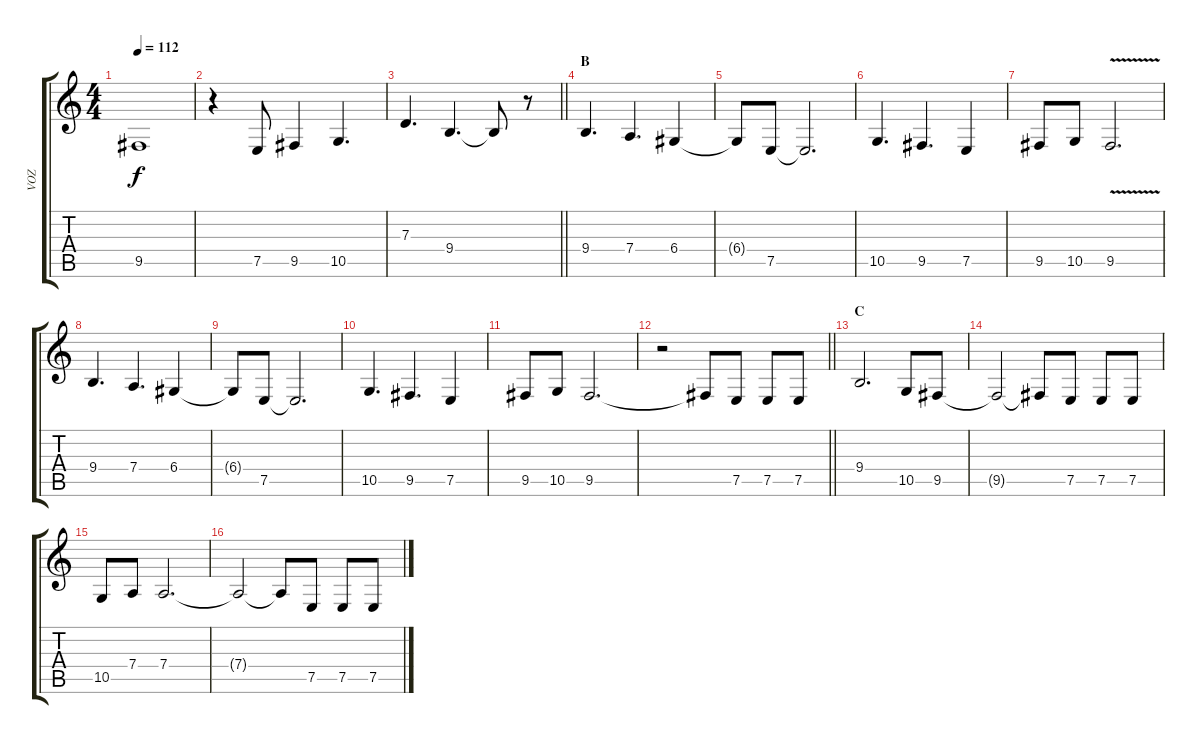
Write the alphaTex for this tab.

\track ("VOZ" "VOZ") {instrument flute}
\staff {score tabs}
\tuning (E4 B3 G3 D3 A2 E2) {hide}
\ts (4 4)
\tempo 112
\clef g2
\ks c
9.5{t}.1{dy f} |
r.4 7.5.8 9.5.4 10.5.4{d} |
\barLineRight lightlight
7.3.4{d} 9.4.4{d} 9.4{t}.8 r.8 |
\section ("" "B")
9.4.4{d} 7.4.4{d} 6.4.4 |
6.4{t}.8 7.5.8 7.5{t}.2{d} |
10.5.4{d} 9.5.4{d} 7.5.4 |
9.5.8 10.5.8 9.5{v}.2{d} |
9.4.4{d} 7.4.4{d} 6.4.4 |
6.4{t}.8 7.5.8 7.5{t}.2{d} |
10.5.4{d} 9.5.4{d} 7.5.4 |
9.5.8 10.5.8 9.5.2{d} |
\barLineRight lightlight
r.2 9.5{t}.8 7.5.8 7.5.8 7.5.8 |
\section ("" "C")
9.4.2{d} 10.5.8 9.5.8 |
9.5{t}.2 9.5{t}.8 7.5.8 7.5.8 7.5.8 |
10.5.8 7.4.8 7.4.2{d} |
7.4{t}.2 7.4{t}.8 7.5.8 7.5.8 7.5.8
